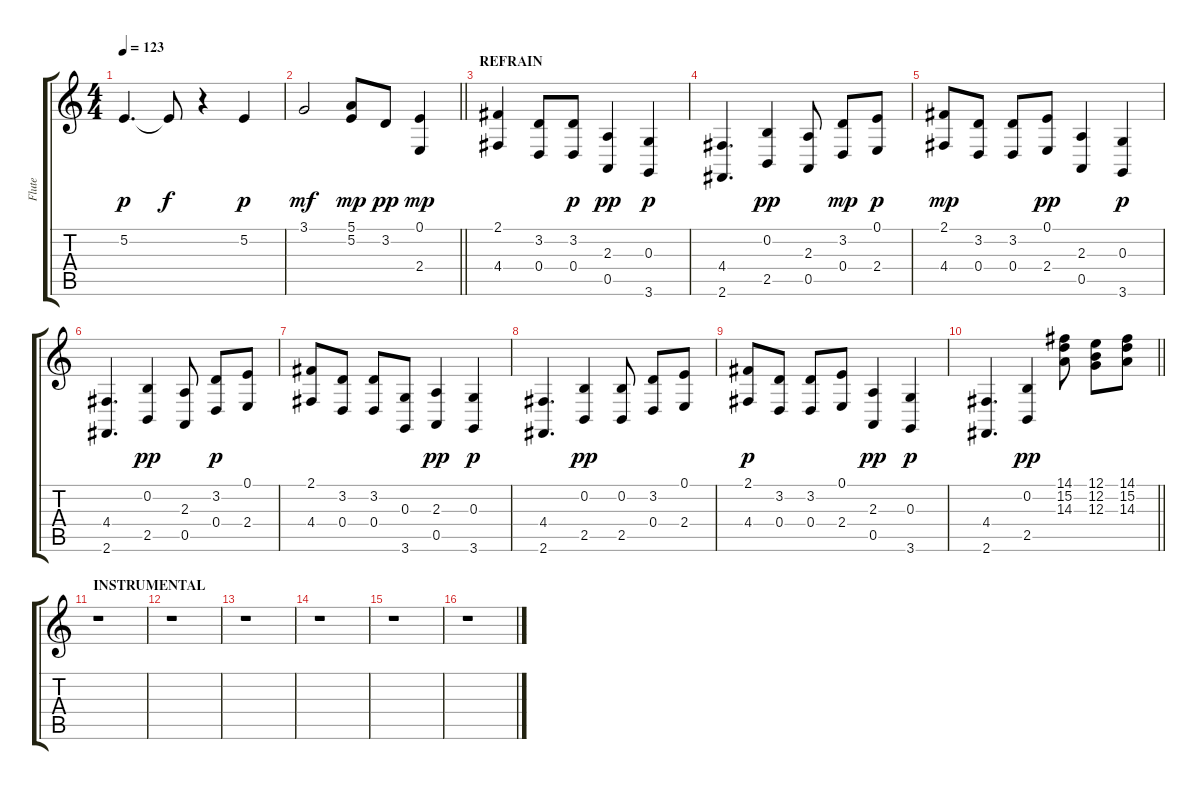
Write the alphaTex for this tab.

\track ("Flute" "Flute") {instrument flute}
\staff {score tabs}
\tuning (E4 B3 G3 D3 A2 E2) {hide}
\ts (4 4)
\tempo 123
\clef g2
\ks c
5.2.4{d dy p} 5.2{t}.8{dy f} r.4 5.2.4{dy p} |
\barLineRight lightlight
3.1.2{dy mf} (5.1 5.2).8{dy mp} 3.2.8{dy pp} (0.1 2.4).4{dy mp} |
\section ("" "REFRAIN")
(2.1 4.4).4 (3.2 0.4).8 (3.2 0.4).8{dy p} (2.3 0.5).4{dy pp} (0.3 3.6).4{dy p} |
(4.4 2.6).4{d} (0.2 2.5).4{dy pp} (2.3 0.5).8 (3.2 0.4).8{dy mp} (0.1 2.4).8{dy p} |
(2.1 4.4).8{dy mp} (3.2 0.4).8 (3.2 0.4).8 (0.1 2.4).8{dy pp} (2.3 0.5).4 (0.3 3.6).4{dy p} |
(4.4 2.6).4{d} (0.2 2.5).4{dy pp} (2.3 0.5).8 (3.2 0.4).8{dy p} (0.1 2.4).8 |
(2.1 4.4).8 (3.2 0.4).8 (3.2 0.4).8 (0.3 3.6).8 (2.3 0.5).4{dy pp} (0.3 3.6).4{dy p} |
(4.4 2.6).4{d} (0.2 2.5).4{dy pp} (0.2 2.5).8 (3.2 0.4).8 (0.1 2.4).8 |
(2.1 4.4).8{dy p} (3.2 0.4).8 (3.2 0.4).8 (0.1 2.4).8 (2.3 0.5).4{dy pp} (0.3 3.6).4{dy p} |
\barLineRight lightlight
(4.4 2.6).4{d} (0.2 2.5).4{dy pp} (14.1 15.2 14.3).8 (12.1 12.2 12.3).8 (14.1 15.2 14.3).8 |
\section ("" "INSTRUMENTAL")
r.1 |
r.1 |
r.1 |
r.1 |
r.1 |
r.1
